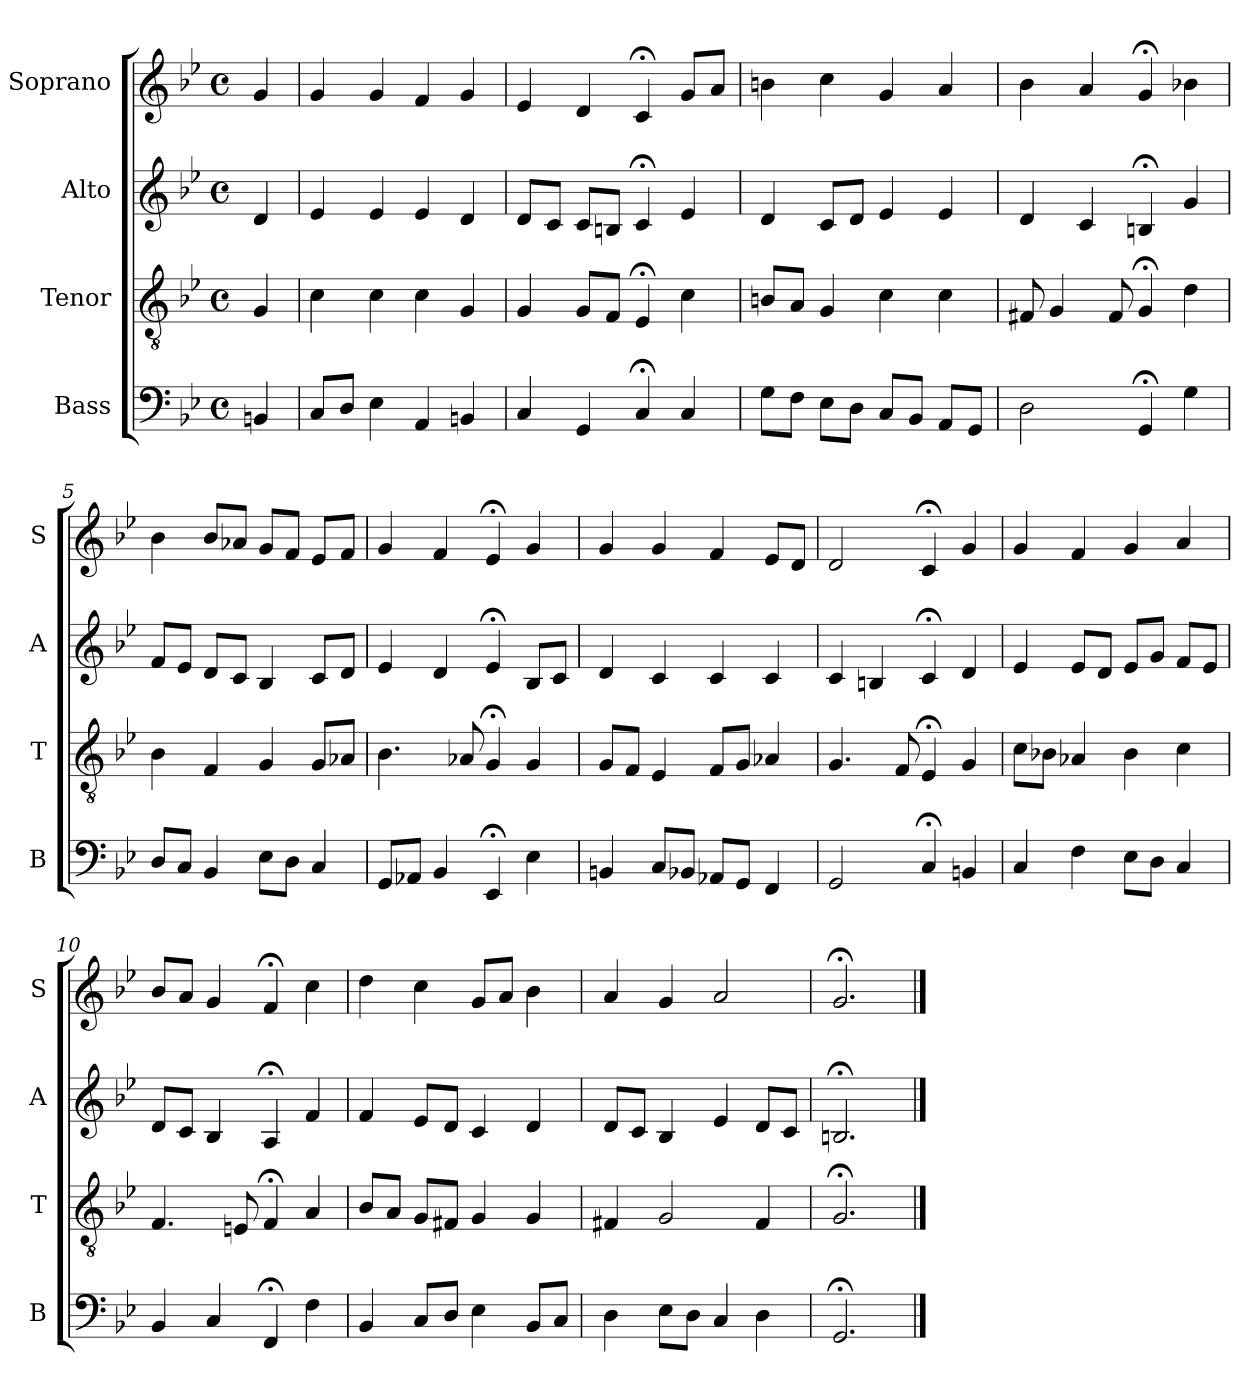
**kern	**kern	**kern	**kern
*part4	*part3	*part2	*part1
*staff4	*staff3	*staff2	*staff1
*I"Bass	*I"Tenor	*I"Alto	*I"Soprano
*I'B	*I'T	*I'A	*I'S
*clefF4	*clefGv2	*clefG2	*clefG2
*k[b-e-]	*k[b-e-]	*k[b-e-]	*k[b-e-]
*g:	*g:	*g:	*g:
*M4/4	*M4/4	*M4/4	*M4/4
*met(c)	*met(c)	*met(c)	*met(c)
*MM100	*MM100	*MM100	*MM100
=	=	=	=
4BBn	4G	4d	4g
=1	=1	=1	=1
8CL	4c	4e-	4g
8DJ	.	.	.
4E-	4c	4e-	4g
4AA	4c	4e-	4f
4BBn	4G	4d	4g
=2	=2	=2	=2
4C	4G	8dL	4e-
.	.	8cJ	.
4GG	8GL	8cL	4d
.	8FJ	8BnJ	.
4C;<	4E-;<	4c;<	4c;<
4C	4c	4e-	8gL
.	.	.	8aJ
=3	=3	=3	=3
8GL	8BnL	4d	4bn
8FJ	8AJ	.	.
8E-L	4G	8cL	4cc
8DJ	.	8dJ	.
8CL	4c	4e-	4g
8BB-J	.	.	.
8AAL	4c	4e-	4a
8GGJ	.	.	.
=4	=4	=4	=4
2D	8F#X	4d	4b-
.	4G	.	.
.	.	4c	4a
.	8F#	.	.
4GG;<	4G;<	4Bn;<	4g;<
4G	4d	4g	4b-X
=5	=5	=5	=5
8DL	4B-	8fL	4b-
8CJ	.	8e-J	.
4BB-	4F	8dL	8b-L
.	.	8cJ	8a-XJ
8E-L	4G	4B-	8gL
8DJ	.	.	8fJ
4C	8GL	8cL	8e-L
.	8A-XJ	8dJ	8fJ
=6	=6	=6	=6
8GGL	4.B-	4e-	4g
8AA-XJ	.	.	.
4BB-	.	4d	4f
.	8A-X	.	.
4EE-;<	4G;<	4e-;<	4e-;<
4E-	4G	8B-L	4g
.	.	8cJ	.
=7	=7	=7	=7
4BBn	8GL	4d	4g
.	8FJ	.	.
8CL	4E-	4c	4g
8BB-XJ	.	.	.
8AA-XL	8FL	4c	4f
8GGJ	8GJ	.	.
4FF	4A-X	4c	8e-L
.	.	.	8dJ
=8	=8	=8	=8
2GG	4.G	4c	2d
.	.	4Bn	.
.	8F	.	.
4C;<	4E-;<	4c;<	4c;<
4BBn	4G	4d	4g
=9	=9	=9	=9
4C	8cL	4e-	4g
.	8B-XJ	.	.
4F	4A-X	8e-L	4f
.	.	8dJ	.
8E-L	4B-	8e-L	4g
8DJ	.	8gJ	.
4C	4c	8fL	4a
.	.	8e-J	.
=10	=10	=10	=10
4BB-	4.F	8dL	8b-L
.	.	8cJ	8aJ
4C	.	4B-	4g
.	8En	.	.
4FF;<	4F;<	4A;<	4f;<
4F	4A	4f	4cc
=11	=11	=11	=11
4BB-	8B-L	4f	4dd
.	8AJ	.	.
8CL	8GL	8e-L	4cc
8DJ	8F#XJ	8dJ	.
4E-	4G	4c	8gL
.	.	.	8aJ
8BB-L	4G	4d	4b-
8CJ	.	.	.
=12	=12	=12	=12
4D	4F#X	8dL	4a
.	.	8cJ	.
8E-L	2G	4B-	4g
8DJ	.	.	.
4C	.	4e-	2a
4D	4F#	8dL	.
.	.	8cJ	.
=13	=13	=13	=13
2.GG;<	2.G;<	2.Bn;<	2.g;<
==	==	==	==
*-	*-	*-	*-
